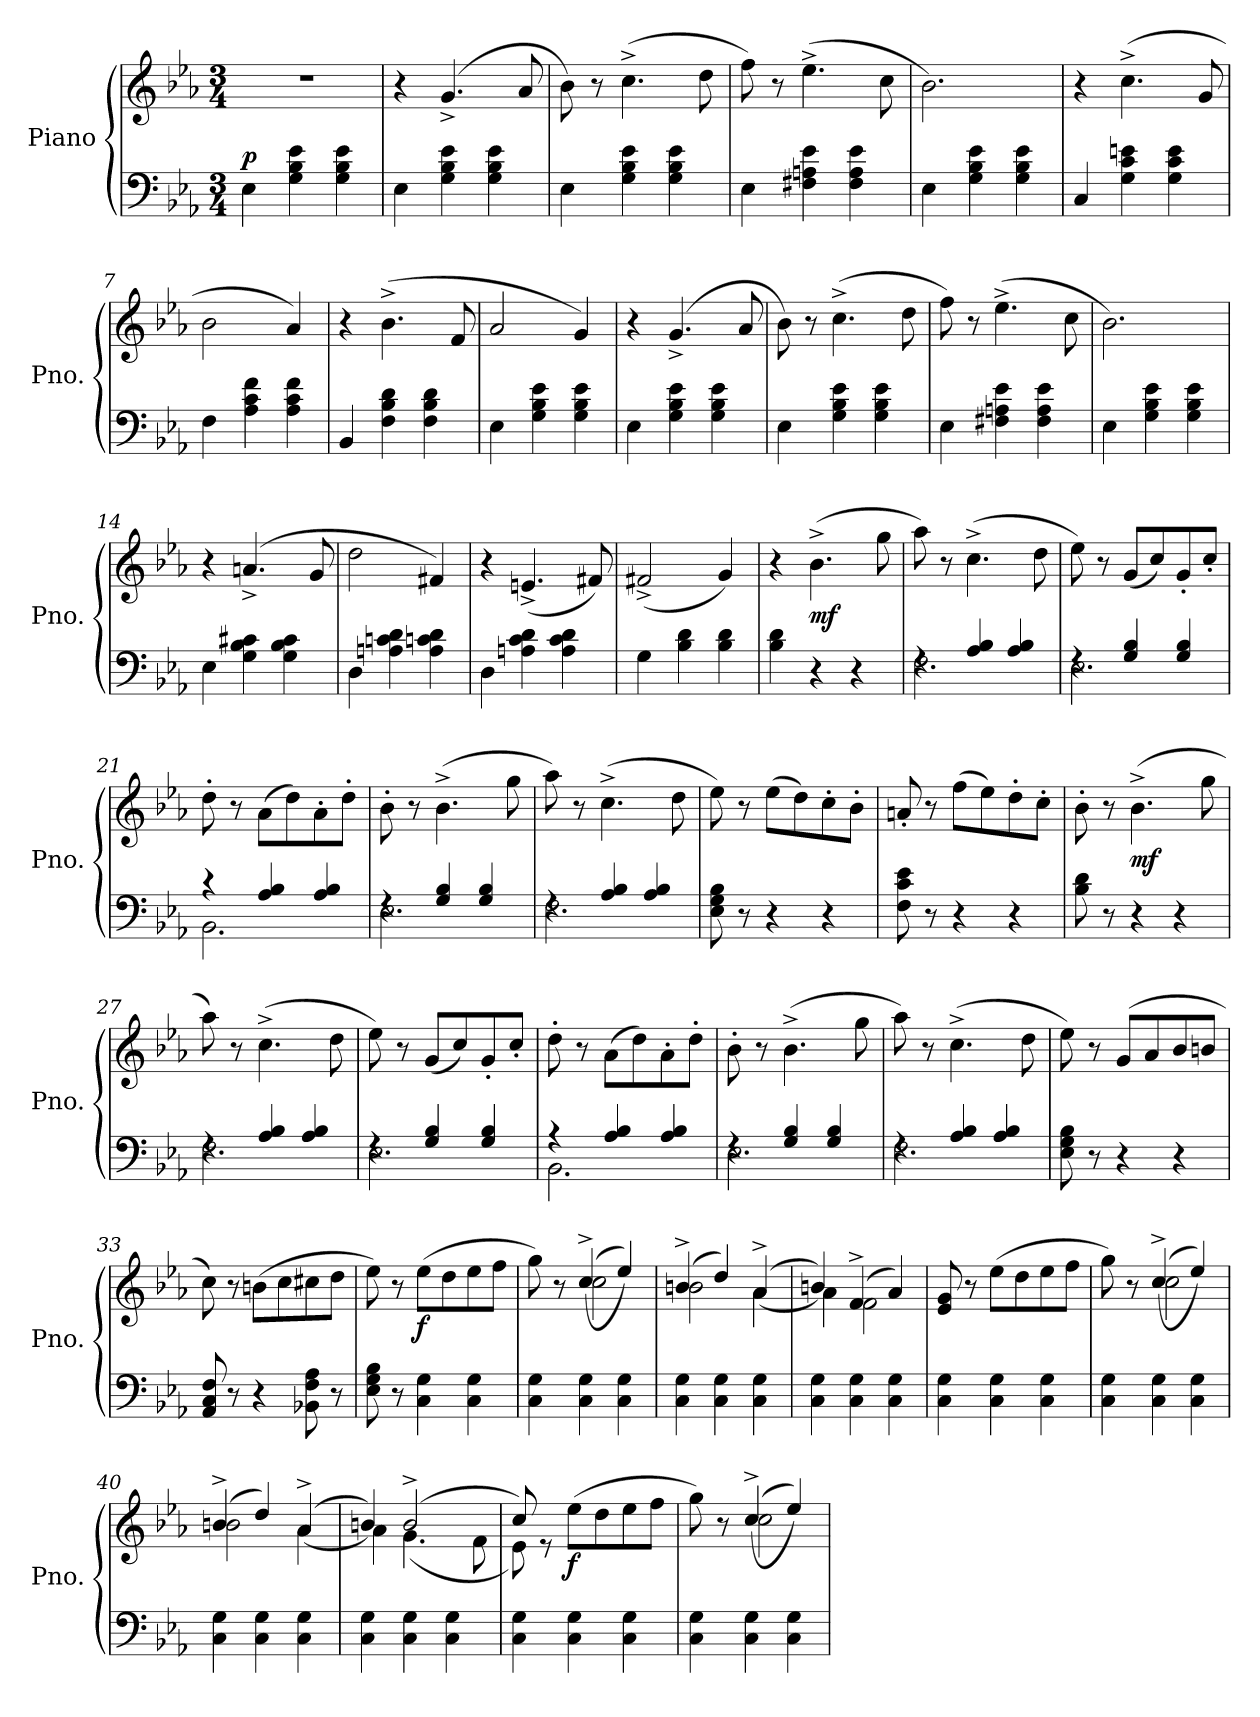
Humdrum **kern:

**kern	**kern	**dynam
*part1	*part1	*part1
*staff2	*staff1	*staff1/2
*I"Piano	*	*
*I'Pno.	*	*
*clefF4	*clefG2	*
*k[b-e-a-]	*k[b-e-a-]	*
*M3/4	*M3/4	*
=1	=1	=1
!	!	!LO:DY:a=2
4E-\	2.r	p
4G\<<< 4B-\<<< 4e-\<<<	.	.
4G\ 4B-\ 4e-\	.	.
=2	=2	=2
4E-\	4r	.
4G\ 4B-\ 4e-\	(<4.g^/	.
4G\ 4B-\ 4e-\	.	.
.	8a-/	.
=3	=3	=3
4E-\	8b-\)	.
.	8r	.
4G\ 4B-\ 4e-\	(>4.cc^\	.
4G\ 4B-\ 4e-\	.	.
.	8dd\	.
=4	=4	=4
4E-\	8ff\)	.
.	8r	.
4F#X\<<< 4An\<<< 4e-\<<<	(>4.ee-^\	.
4F#\ 4A\ 4e-\	.	.
.	8cc\	.
=5	=5	=5
4E-\	2.b-\)	.
4G\ 4B-\ 4e-\	.	.
4G\ 4B-\ 4e-\	.	.
=6	=6	=6
4C/	4r	.
4G\<<< 4c\<<< 4en\<<<	(>4.cc^\	.
4G\ 4c\ 4e\	.	.
.	8g/	.
=7	=7	=7
4F\	2b-\	.
4A-\<<< 4c\<<< 4f\<<<	.	.
4A-\ 4c\ 4f\	4a-/)	.
=8	=8	=8
4BB-/	4r	.
4F\<<< 4B-\<<< 4d\<<<	(>4.b-^\	.
4F\ 4B-\ 4d\	.	.
.	8f/	.
=9	=9	=9
4E-\	2a-/	.
4G\<<< 4B-\<<< 4e-\<<<	.	.
4G\ 4B-\ 4e-\	4g/)	.
!!LO:LB:g=z
=10	=10	=10
4E-\	4r	.
4G\ 4B-\ 4e-\	(<4.g^/	.
4G\ 4B-\ 4e-\	.	.
.	8a-/	.
=11	=11	=11
4E-\	8b-\)	.
.	8r	.
4G\ 4B-\ 4e-\	(>4.cc^\	.
4G\ 4B-\ 4e-\	.	.
.	8dd\	.
=12	=12	=12
4E-\	8ff\)	.
.	8r	.
4F#X\ 4An\ 4e-\	(>4.ee-^\	.
4F#\ 4A\ 4e-\	.	.
.	8cc\	.
=13	=13	=13
4E-\	2.b-\)	.
4G\ 4B-\ 4e-\	.	.
4G\ 4B-\ 4e-\	.	.
=14	=14	=14
4E-\	4r	.
4G\ 4B-\ 4c#X\	(>4.an^/	.
4G\ 4B-\ 4c#\	.	.
.	8g/	.
=15	=15	=15
4D\	2dd\	.
4An\ 4cn\ 4d\	.	.
4A\ 4cn\ 4d\	4f#X/)	.
=16	=16	=16
4D\	4r	.
4An\ 4c\ 4d\	(<4.en^/	.
4A\ 4c\ 4d\	.	.
.	8f#X/)	.
!!LO:LB:g=z
=17	=17	=17
4G<\	(<2f#X^/	.
4B-\<< 4d\<<	.	.
4B-\ 4d\	4g/)	.
=18	=18	=18
4B-\ 4d\	4r	.
!	!	!LO:DY:b
4r	(>4.b-^\	mf
4r	.	.
.	8gg\	.
=19	=19	=19
*^	*	*
4rF	2.F<\	8aa-\)	.
.	.	8r	.
4A-/ 4B-/	.	(>4.cc^\	.
4A-/ 4B-/	.	.	.
.	.	8dd\	.
=20	=20	=20	=20
4rF	2.E-\	8ee-\)	.
.	.	8r	.
4G/ 4B-/	.	(<8g/L	.
.	.	8cc/)	.
4G/ 4B-/	.	8g'/	.
.	.	8cc'/J	.
=21	=21	=21	=21
4r	2.BB-<\	8dd'\	.
.	.	8r	.
4A-/ 4B-/	.	(>8a-\L	.
.	.	8dd\)	.
4A-/ 4B-/	.	8a-'\	.
.	.	8dd'\J	.
=22	=22	=22	=22
4rF	2.E-<\	8b-'\	.
.	.	8r	.
4G/ 4B-/	.	(>4.b-^\	.
4G/ 4B-/	.	.	.
.	.	8gg\	.
=23	=23	=23	=23
4rF	2.F<\	8aa-\)	.
.	.	8r	.
4A-/ 4B-/	.	(>4.cc^\	.
4A-/ 4B-/	.	.	.
.	.	8dd\	.
*v	*v	*	*
=24	=24	=24
8E-\ 8G\ 8B-\	8ee-\)	.
8r	8r	.
4r	(>8ee-\L	.
.	8dd\)	.
4r	8cc'\	.
.	8b-'\J	.
!!LO:LB:g=z
=25	=25	=25
8F\ 8c\ 8e-\	8an'/	.
8r	8r	.
4r	(>8ff\L	.
.	8ee-\)	.
4r	8dd'\	.
.	8cc'\J	.
=26	=26	=26
8B-\ 8d\	8b-'\	.
8r	8r	.
!	!	!LO:DY:b
4r	(>4.b-^\	mf
4r	.	.
.	8gg\	.
=27	=27	=27
*^	*	*
4rF	2.F<\	8aa-\)	.
.	.	8r	.
4A-/ 4B-/	.	(>4.cc^\	.
4A-/ 4B-/	.	.	.
.	.	8dd\	.
=28	=28	=28	=28
4rF	2.E-\	8ee-\)	.
.	.	8r	.
4G/ 4B-/	.	(<8g/L	.
.	.	8cc/)	.
4G/ 4B-/	.	8g'/	.
.	.	8cc'/J	.
=29	=29	=29	=29
4r	2.BB-<\	8dd'\	.
.	.	8r	.
4A-/ 4B-/	.	(>8a-\L	.
.	.	8dd\)	.
4A-/ 4B-/	.	8a-'\	.
.	.	8dd'\J	.
=30	=30	=30	=30
4rF	2.E-<\	8b-'\	.
.	.	8r	.
4G/ 4B-/	.	(>4.b-^\	.
4G/ 4B-/	.	.	.
.	.	8gg\	.
=31	=31	=31	=31
4rF	2.F<\	8aa-\)	.
.	.	8r	.
4A-/ 4B-/	.	(>4.cc^\	.
4A-/ 4B-/	.	.	.
.	.	8dd\	.
*v	*v	*	*
!!LO:LB:g=z
=32	=32	=32
8E-\ 8G\ 8B-\	8ee-\)	.
8r	8r	.
4r	(<8g/L	.
.	8a-/	.
4r	8b-/	.
.	8bn/J	.
=33	=33	=33
8AA-/ 8C/ 8F/	8cc\)	.
8r	8r	.
4r	(>8bn\L	.
.	8cc\	.
8BB-X\ 8F\ 8A-\	8cc#X\	.
8r	8dd\J	.
=34	=34	=34
8E-\ 8G\ 8B-\	8ee-\)	.
8r	8r	.
!	!	!LO:DY:b
4C\ 4G\	(>8ee-<\L	f
.	8dd\	.
4C\ 4G\	8ee-\	.
.	8ff\J	.
=35	=35	=35
*	*^	*
4C\ 4G\	8gg\)	4ryy	.
.	8r	.	.
4C\ 4G\	(>(>4cc^/	2cc\	.
4C\ 4G\	4ee-/))	.	.
=36	=36	=36	=36
4C\ 4G\	(>4bn^/	2b\	.
4C\ 4G\	4dd/)	.	.
4C\ 4G\	(>(>4a-^/	4a-\	.
=37	=37	=37	=37
4C\ 4G\	4bn/))	4a-\	.
4C\ 4G\	(>4f^/	2f\	.
4C\ 4G\	4a-/)	.	.
*	*v	*v	*
=38	=38	=38
4C\ 4G\	8e-/ 8g/	.
.	8r	.
4C\ 4G\	(>8ee-\L	.
.	8dd\	.
4C\ 4G\	8ee-\	.
.	8ff\J	.
!!LO:PB:g=z
=39	=39	=39
*	*^	*
4C\ 4G\	8gg\)	4ryy	.
.	8r	.	.
4C\ 4G\	(>(>4cc^/	2cc\	.
4C\ 4G\	4ee-/))	.	.
=40	=40	=40	=40
4C\ 4G\	(>4bn^/	2b\	.
4C\ 4G\	4dd/)	.	.
4C\ 4G\	(>(>4a-^/	4a-\	.
=41	=41	=41	=41
4C\ 4G\	4bn/))	4a-\	.
4C\ 4G\	(>2b^/	(<4.g\	.
4C\ 4G\	.	.	.
.	.	8f\	.
=42	=42	=42	=42
4C\ 4G\	8cc/)	8e-\)	.
.	8re	2ryy	.
!	!	!	!LO:DY:b
4C\ 4G\	(>8ee-\L	.	f
.	8dd\	.	.
4C\ 4G\	8ee-\	.	.
.	8ff\J	8ryy	.
=43	=43	=43	=43
4C\ 4G\	8gg\)	4ryy	.
.	8r	.	.
4C\ 4G\	(>(>4cc^/	2cc\	.
4C\ 4G\	4ee-/))	.	.
*	*v	*v	*
=	=	=
*-	*-	*-
